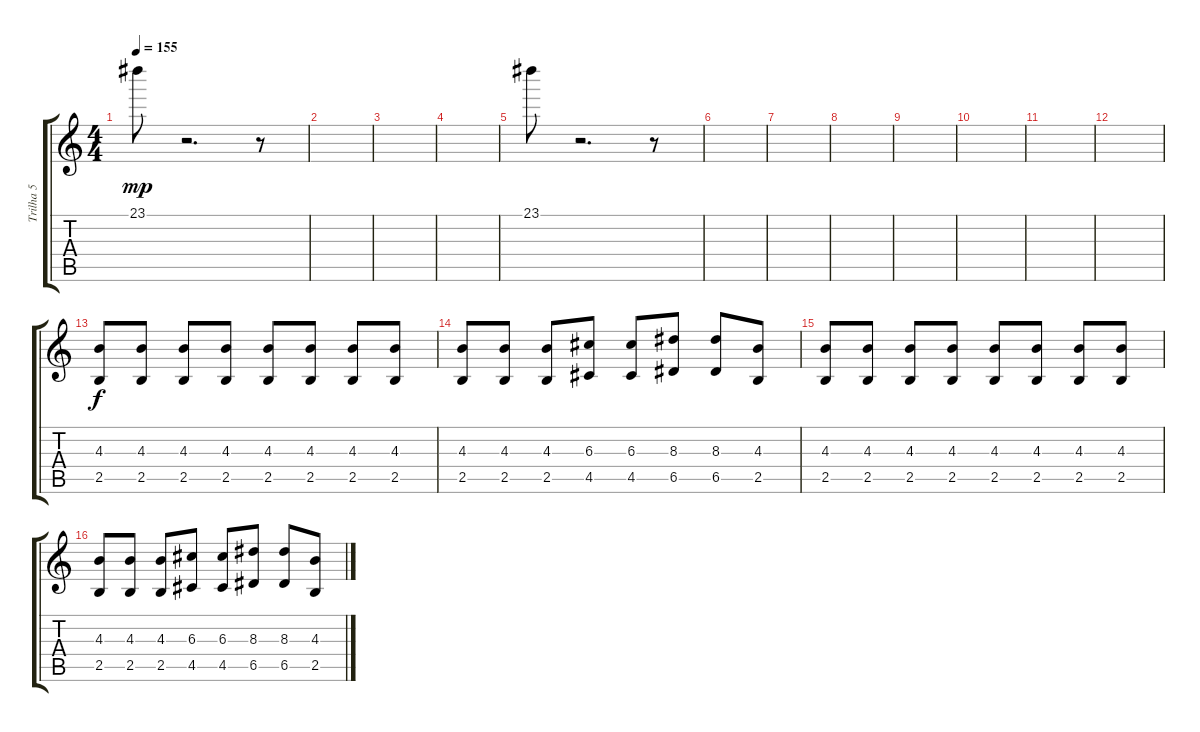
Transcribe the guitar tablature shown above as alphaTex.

\track ("Trilha 5" "Trilha 5") {instrument overdrivenguitar}
\staff {score tabs}
\tuning (E4 B3 G3 D3 A2 E2) {hide}
\ts (4 4)
\tempo 155
\clef g2
\ks c
23.1.8{dy mp} r.2{d} r.8 |
|
|
|
23.1.8 r.2{d} r.8 |
|
|
|
|
|
|
|
(4.3 2.5).8{dy f} (4.3 2.5).8 (4.3 2.5).8 (4.3 2.5).8 (4.3 2.5).8 (4.3 2.5).8 (4.3 2.5).8 (4.3 2.5).8 |
(4.3 2.5).8 (4.3 2.5).8 (4.3 2.5).8 (6.3 4.5).8 (6.3 4.5).8 (8.3 6.5).8 (8.3 6.5).8 (4.3 2.5).8 |
(4.3 2.5).8 (4.3 2.5).8 (4.3 2.5).8 (4.3 2.5).8 (4.3 2.5).8 (4.3 2.5).8 (4.3 2.5).8 (4.3 2.5).8 |
(4.3 2.5).8 (4.3 2.5).8 (4.3 2.5).8 (6.3 4.5).8 (6.3 4.5).8 (8.3 6.5).8 (8.3 6.5).8 (4.3 2.5).8
